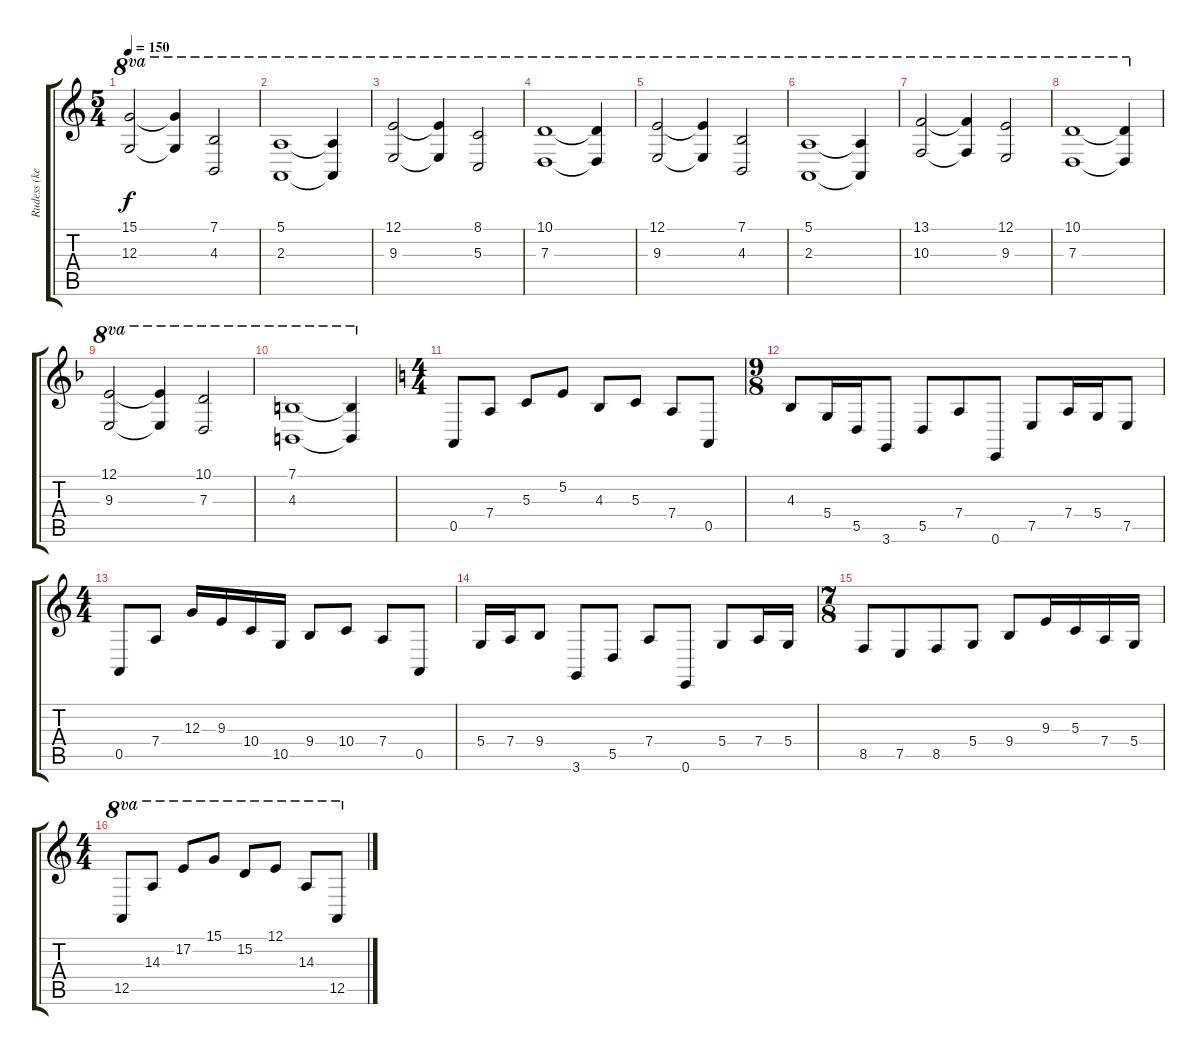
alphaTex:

\track ("Rudess (keyboard)" "Rudess (ke") {instrument stringensemble1}
\staff {score tabs}
\tuning (E4 B3 G3 D3 A2 E2) {hide}
\ts (5 4)
\tempo 150
\clef g2
\ks aminor
(15.1 12.3).2{ot 8va dy f} (15.1{t} 12.3{t}).4{ot 8va} (7.1 4.3).2{ot 8va} |
(5.1 2.3).1{ot 8va} (5.1{t} 2.3{t}).4{ot 8va} |
(12.1 9.3).2{ot 8va} (12.1{t} 9.3{t}).4{ot 8va} (8.1 5.3).2{ot 8va} |
(10.1 7.3).1{ot 8va} (10.1{t} 7.3{t}).4{ot 8va} |
(12.1 9.3).2{ot 8va} (12.1{t} 9.3{t}).4{ot 8va} (7.1 4.3).2{ot 8va} |
(5.1 2.3).1{ot 8va} (5.1{t} 2.3{t}).4{ot 8va} |
(13.1 10.3).2{ot 8va} (13.1{t} 10.3{t}).4{ot 8va} (12.1 9.3).2{ot 8va} |
(10.1 7.3).1{ot 8va} (10.1{t} 7.3{t}).4{ot 8va} |
\ks dminor
(12.1 9.3).2{ot 8va} (12.1{t} 9.3{t}).4{ot 8va} (10.1 7.3).2{ot 8va} |
(7.1 4.3).1{ot 8va} (7.1{t} 4.3{t}).4{ot 8va} |
\ts (4 4)
\ks aminor
0.5.8{volume 12 balance 8 instrument lead2sawtooth} 7.4.8 5.3.8 5.2.8 4.3.8 5.3.8 7.4.8 0.5.8 |
\ts (9 8)
4.3.8 5.4.16 5.5.16 3.6.8 5.5.8 7.4.8 0.6.8 7.5.8 7.4.16 5.4.16 7.5.8 |
\ts (4 4)
0.5.8 7.4.8 12.3.16 9.3.16 10.4.16 10.5.16 9.4.8 10.4.8 7.4.8 0.5.8 |
5.4.16 7.4.16 9.4.8 3.6.8 5.5.8 7.4.8 0.6.8 5.4.8 7.4.16 5.4.16 |
\ts (7 8)
8.5.8 7.5.8 8.5.8 5.4.8 9.4.8 9.3.16 5.3.16 7.4.16 5.4.16 |
\ts (4 4)
12.5.8{ot 8va instrument rockorgan} 14.3.8{ot 8va} 17.2.8{ot 8va} 15.1.8{ot 8va} 15.2.8{ot 8va} 12.1.8{ot 8va} 14.3.8{ot 8va} 12.5.8{ot 8va}
